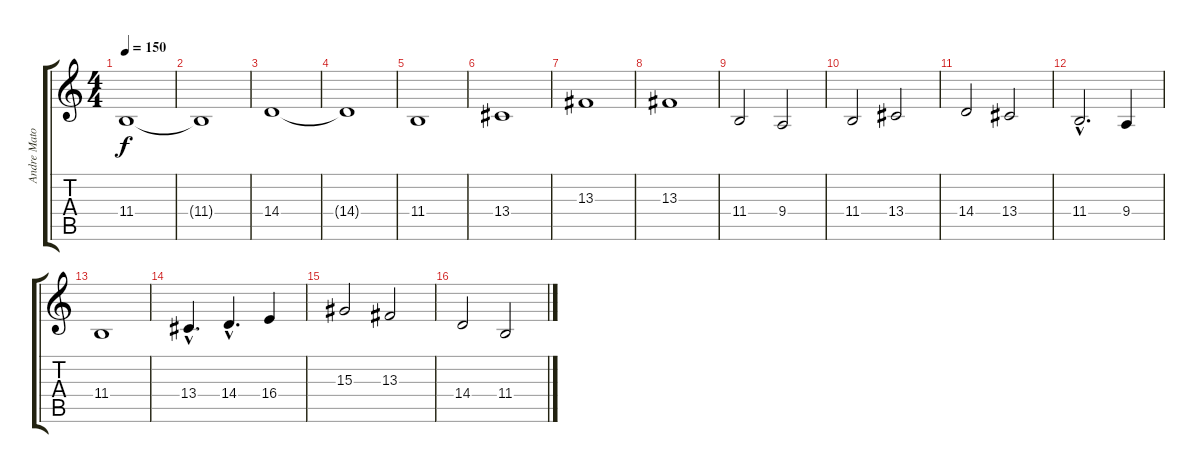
\track ("Andre Matos/Piano" "Andre Mato") {instrument acousticgrandpiano}
\staff {score tabs}
\tuning (D4 A3 F3 C3 G2 D2) {hide}
\ts (4 4)
\tempo 150
\clef g2
\ks c
11.4.1{dy f} |
11.4{t}.1 |
14.4.1 |
14.4{t}.1 |
11.4.1 |
13.4.1 |
13.3.1{volume 14 instrument tubularbells} |
13.3.1 |
11.4.2{volume 12 instrument stringensemble1} 9.4.2 |
11.4.2 13.4.2 |
14.4.2 13.4.2 |
11.4{hac}.2{d} 9.4.4 |
11.4.1 |
13.4{hac}.4{d} 14.4{hac}.4{d} 16.4.4 |
15.3.2 13.3.2 |
14.4.2 11.4.2
